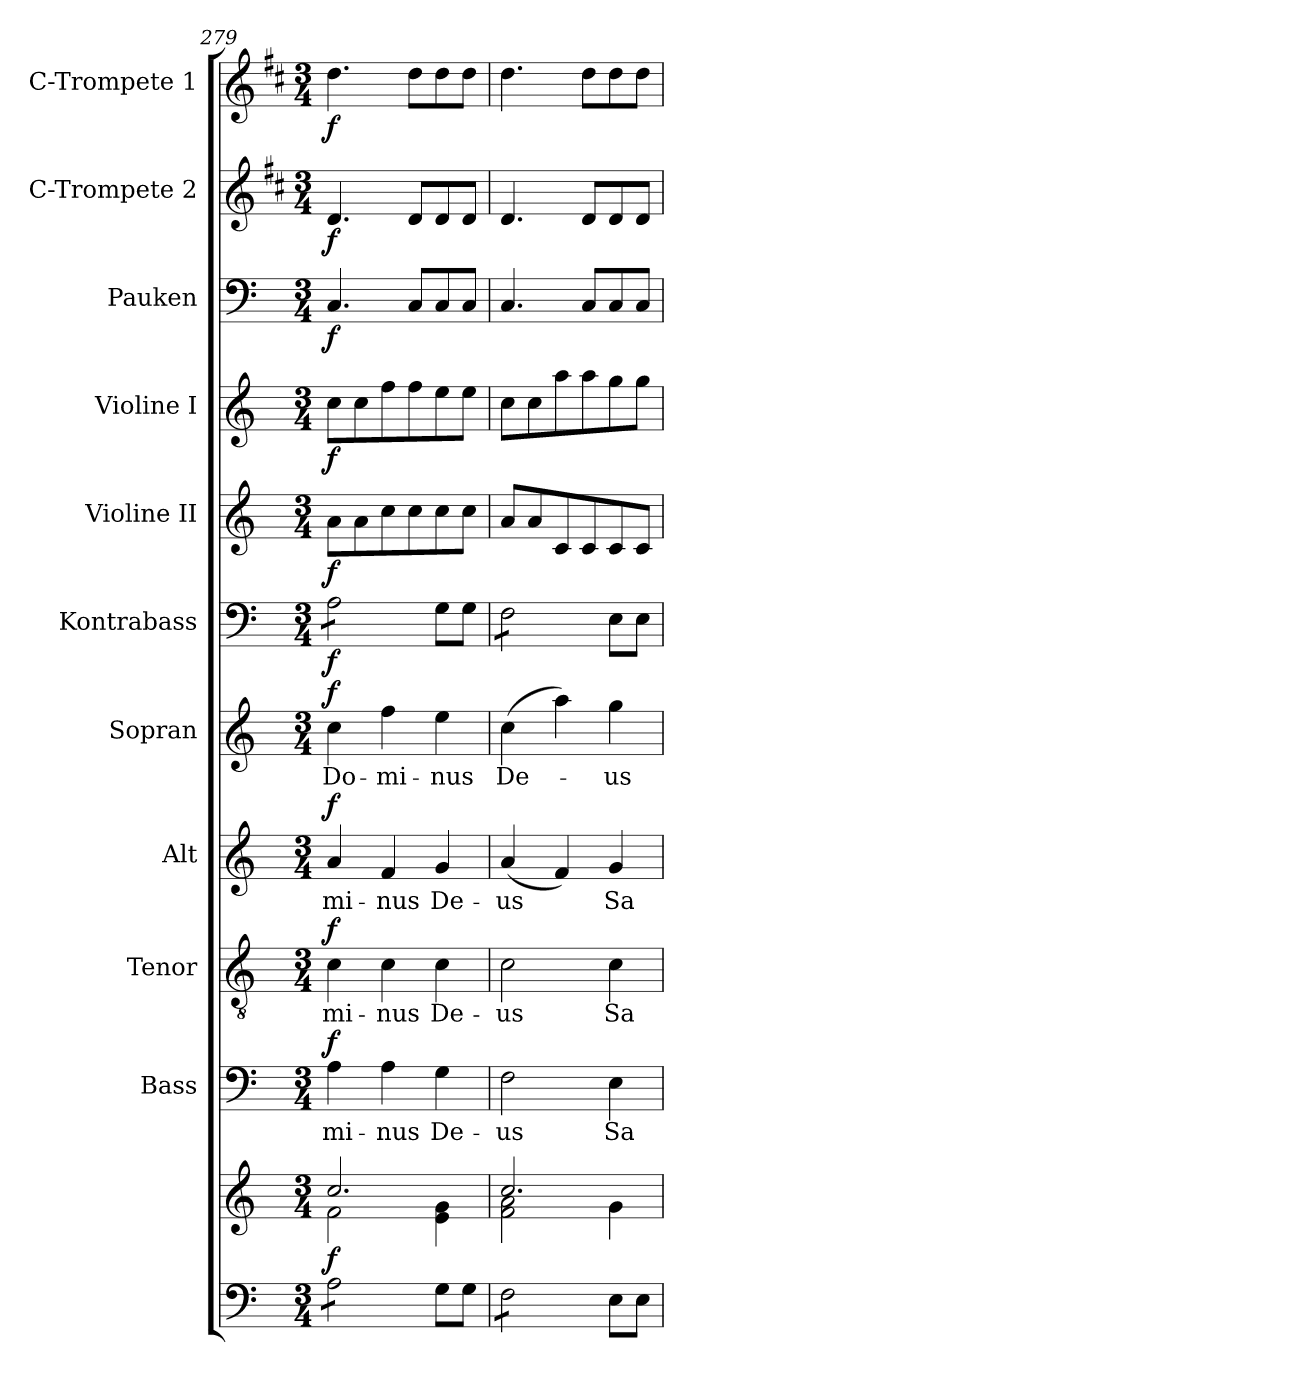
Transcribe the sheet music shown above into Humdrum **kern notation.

**kern	**kern	**dynam	**kern	**text	**dynam	**kern	**text	**dynam	**kern	**text	**dynam	**kern	**text	**dynam	**kern	**dynam	**kern	**dynam	**kern	**dynam	**kern	**dynam	**kern	**dynam	**kern	**dynam
*part11	*part11	*part11	*part10	*part10	*part10	*part9	*part9	*part9	*part8	*part8	*part8	*part7	*part7	*part7	*part6	*part6	*part5	*part5	*part4	*part4	*part3	*part3	*part2	*part2	*part1	*part1
*staff12	*staff11	*staff11/12	*staff10	*staff10	*staff10	*staff9	*staff9	*staff9	*staff8	*staff8	*staff8	*staff7	*staff7	*staff7	*staff6	*staff6	*staff5	*staff5	*staff4	*staff4	*staff3	*staff3	*staff2	*staff2	*staff1	*staff1
*	*	*	*I"Bass	*	*	*I"Tenor	*	*	*I"Alt	*	*	*I"Sopran	*	*	*I"Kontrabass	*	*I"Violine II	*	*I"Violine I	*	*I"Pauken	*	*I"C-Trompete 2	*	*I"C-Trompete 1	*
*	*	*	*I'B.	*	*	*I'T.	*	*	*I'A.	*	*	*I'S.	*	*	*I'Kb.	*	*I'Vl. II	*	*I'Vl. I	*	*I'Pk.	*	*I'C Trp. 2	*	*I'C Trp. 1	*
*clefF4	*clefG2	*	*clefF4	*	*	*clefGv2	*	*	*clefG2	*	*	*clefG2	*	*	*clefF4	*	*clefG2	*	*clefG2	*	*clefF4	*	*clefG2	*	*clefG2	*
*	*	*	*	*	*	*	*	*	*	*	*	*	*	*	*ITrd7c12	*	*	*	*	*	*	*	*ITrd1c2	*	*ITrd1c2	*
*k[]	*k[]	*	*k[]	*	*	*k[]	*	*	*k[]	*	*	*k[]	*	*	*k[]	*	*k[]	*	*k[]	*	*k[]	*	*k[]	*	*k[]	*
*C:	*C:	*	*C:	*	*	*C:	*	*	*C:	*	*	*C:	*	*	*C:	*	*C:	*	*C:	*	*C:	*	*C:	*	*C:	*
*M3/4	*M3/4	*	*M3/4	*	*	*M3/4	*	*	*M3/4	*	*	*M3/4	*	*	*M3/4	*	*M3/4	*	*M3/4	*	*M3/4	*	*M3/4	*	*M3/4	*
=279	=279	=279	=279	=279	=279	=279	=279	=279	=279	=279	=279	=279	=279	=279	=279	=279	=279	=279	=279	=279	=279	=279	=279	=279	=279	=279
*	*^	*	*	*	*	*	*	*	*	*	*	*	*	*	*	*	*	*	*	*	*	*	*	*	*	*
!	!	!	!LO:DY:a=2	!	!LO:LY:b	!LO:DY:a	!	!LO:LY:b	!LO:DY:a	!	!LO:LY:b	!LO:DY:a	!	!LO:LY:b	!LO:DY:a	!	!LO:DY:b	!	!LO:DY:b	!	!LO:DY:b	!	!LO:DY:b	!	!LO:DY:b	!	!LO:DY:b
*tremolo	*	*	*	*	*	*	*	*	*	*	*	*	*	*	*	*	*	*	*	*	*	*	*	*	*	*	*
*	*	*	*	*	*	*	*	*	*	*	*	*	*	*	*	*tremolo	*	*	*	*	*	*	*	*	*	*	*
8A\L	2.cc/	2f\	f	4A\	-mi-	f	4c\	-mi-	f	4a/	-mi-	f	4cc\	Do-	f	8AA\L	f	8a\L	f	8cc\L	f	4.C/	f	4.c/	f	4.cc\	f
8A\	.	.	.	.	.	.	.	.	.	.	.	.	.	.	.	8AA\	.	8a\	.	8cc\	.	.	.	.	.	.	.
!	!	!	!	!	!LO:LY:b	!	!	!LO:LY:b	!	!	!LO:LY:b	!	!	!LO:LY:b	!	!	!	!	!	!	!	!	!	!	!	!	!
8A\	.	.	.	4A\	-nus	.	4c\	-nus	.	4f/	-nus	.	4ff\	-mi-	.	8AA\	.	8cc\	.	8ff\	.	.	.	.	.	.	.
8A\J	.	.	.	.	.	.	.	.	.	.	.	.	.	.	.	8AA\J	.	8cc\	.	8ff\	.	8C/L	.	8c/L	.	8cc\L	.
*	*	*	*	*	*	*	*	*	*	*	*	*	*	*	*	*Xtremolo	*	*	*	*	*	*	*	*	*	*	*
*Xtremolo	*	*	*	*	*	*	*	*	*	*	*	*	*	*	*	*	*	*	*	*	*	*	*	*	*	*	*
!	!	!	!	!	!LO:LY:b	!	!	!LO:LY:b	!	!	!LO:LY:b	!	!	!LO:LY:b	!	!	!	!	!	!	!	!	!	!	!	!	!
8G\L	.	4e\ 4g\	.	4G\	De-	.	4c\	De-	.	4g/	De-	.	4ee\	-nus	.	8GG\L	.	8cc\	.	8ee\	.	8C/	.	8c/	.	8cc\	.
8G\J	.	.	.	.	.	.	.	.	.	.	.	.	.	.	.	8GG\J	.	8cc\J	.	8ee\J	.	8C/J	.	8c/J	.	8cc\J	.
=280	=280	=280	=280	=280	=280	=280	=280	=280	=280	=280	=280	=280	=280	=280	=280	=280	=280	=280	=280	=280	=280	=280	=280	=280	=280	=280	=280
!	!	!	!	!	!LO:LY:b	!	!	!LO:LY:b	!	!	!LO:LY:b	!	!	!LO:LY:b	!	!	!	!	!	!	!	!	!	!	!	!	!
*tremolo	*	*	*	*	*	*	*	*	*	*	*	*	*	*	*	*	*	*	*	*	*	*	*	*	*	*	*
*	*	*	*	*	*	*	*	*	*	*	*	*	*	*	*	*tremolo	*	*	*	*	*	*	*	*	*	*	*
8F\L	2.cc/	2f\ 2a\	.	2F\	-us	.	2c\	-us	.	(<4a/	-us	.	(>4cc\	De-	.	8FF\L	.	8a/L	.	8cc\L	.	4.C/	.	4.c/	.	4.cc\	.
8F\	.	.	.	.	.	.	.	.	.	.	.	.	.	.	.	8FF\	.	8a/	.	8cc\	.	.	.	.	.	.	.
8F\	.	.	.	.	.	.	.	.	.	4f/)	.	.	4aa\)	.	.	8FF\	.	8c/	.	8aa\	.	.	.	.	.	.	.
8F\J	.	.	.	.	.	.	.	.	.	.	.	.	.	.	.	8FF\J	.	8c/	.	8aa\	.	8C/L	.	8c/L	.	8cc\L	.
*	*	*	*	*	*	*	*	*	*	*	*	*	*	*	*	*Xtremolo	*	*	*	*	*	*	*	*	*	*	*
*Xtremolo	*	*	*	*	*	*	*	*	*	*	*	*	*	*	*	*	*	*	*	*	*	*	*	*	*	*	*
!	!	!	!	!	!LO:LY:b	!	!	!LO:LY:b	!	!	!LO:LY:b	!	!	!LO:LY:b	!	!	!	!	!	!	!	!	!	!	!	!	!
8E\L	.	4g\	.	4E\	Sa-	.	4c\	Sa-	.	4g/	Sa-	.	4gg\	-us	.	8EE\L	.	8c/	.	8gg\	.	8C/	.	8c/	.	8cc\	.
8E\J	.	.	.	.	.	.	.	.	.	.	.	.	.	.	.	8EE\J	.	8c/J	.	8gg\J	.	8C/J	.	8c/J	.	8cc\J	.
*	*v	*v	*	*	*	*	*	*	*	*	*	*	*	*	*	*	*	*	*	*	*	*	*	*	*	*	*
=	=	=	=	=	=	=	=	=	=	=	=	=	=	=	=	=	=	=	=	=	=	=	=	=	=	=
*-	*-	*-	*-	*-	*-	*-	*-	*-	*-	*-	*-	*-	*-	*-	*-	*-	*-	*-	*-	*-	*-	*-	*-	*-	*-	*-
